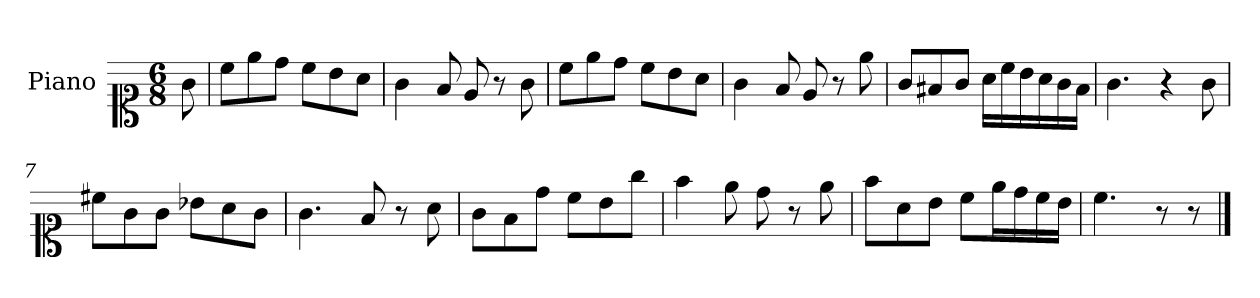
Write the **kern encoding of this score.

**kern
*part1
*staff1
*I"Piano
*I'Pno.
*clefC1
*k[]
*M6/8
=
8g\
=1
8cc\L
8ee\
8dd\J
8cc\L
8b\
8a\J
=2
4g\
8f/
8e/
8r
8g\
=3
8cc\L
8ee\
8dd\J
8cc\L
8b\
8a\J
=4
4g\
8f/
8e/
8r
8ee\
=5
8g/L
8f#X/
8g/J
16a\LL
16cc\
16b\
16a\
16g\
16f#\JJ
=6
4.g\
4r
8g\
!!LO:LB:g=z
=7
8cc#X\L
8g\
8g\J
8b-X\L
8a\
8g\J
=8
4.g\
8f/
8r
8a\
=9
8g\L
8f\
8dd\J
8cc\L
8b\
8gg\J
=10
4ff\
8ee\
8dd\
8r
8ee\
=11
8ff\L
8a\
8b\J
8cc\L
16ee\L
16dd\
16cc\
16b\JJ
=12
4.cc\
8r
8r
==
*-
